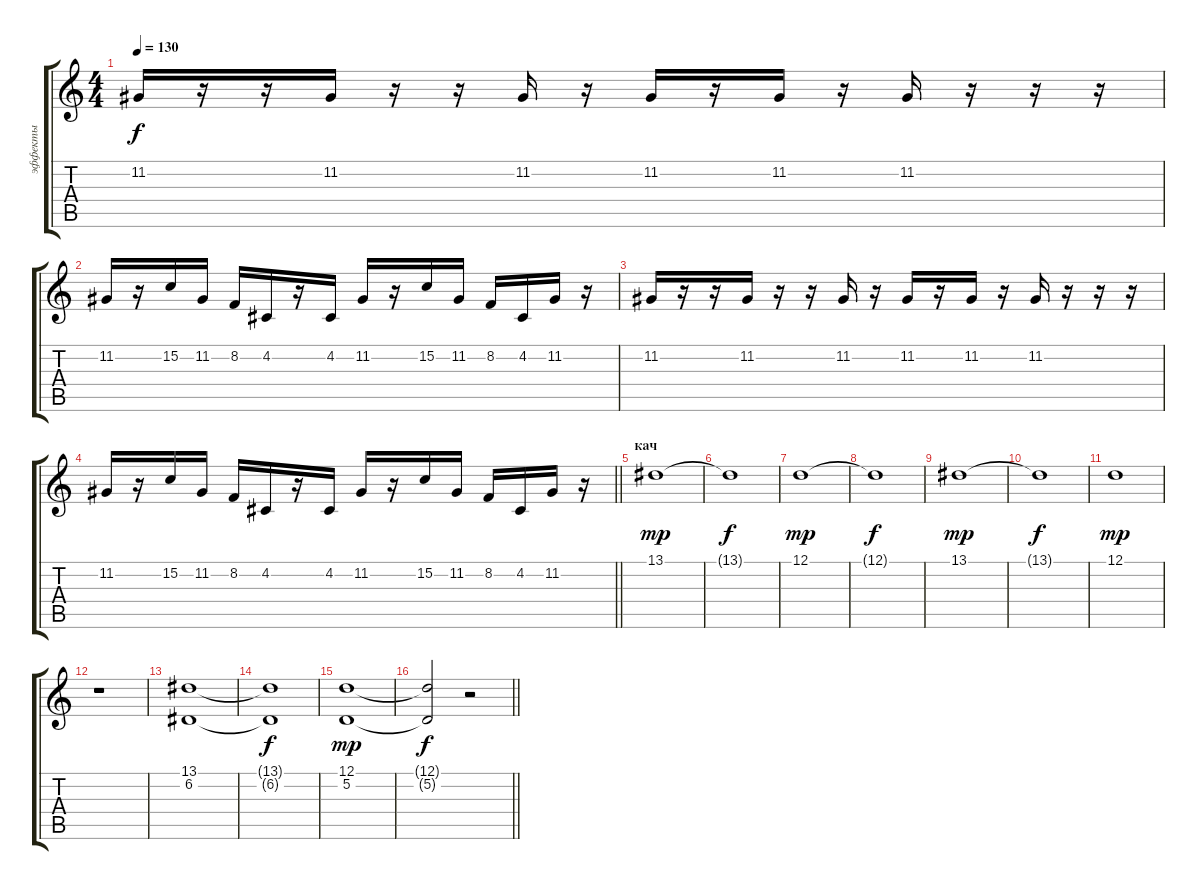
\track ("эффекты" "эффекты") {instrument voiceoohs}
\staff {score tabs}
\tuning (D4 A3 F3 C3 G2 C2) {hide}
\ts (4 4)
\tempo 130
\clef g2
\ks c
11.2.16{dy f} r.16 r.16 11.2.16 r.16 r.16 11.2.16 r.16 11.2.16 r.16 11.2.16 r.16 11.2.16 r.16 r.16 r.16 |
11.2.16 r.16 15.2.16 11.2.16 8.2.16 4.2.16 r.16 4.2.16 11.2.16 r.16 15.2.16 11.2.16 8.2.16 4.2.16 11.2.16 r.16 |
11.2.16 r.16 r.16 11.2.16 r.16 r.16 11.2.16 r.16 11.2.16 r.16 11.2.16 r.16 11.2.16 r.16 r.16 r.16 |
\barLineRight lightlight
11.2.16 r.16 15.2.16 11.2.16 8.2.16 4.2.16 r.16 4.2.16 11.2.16 r.16 15.2.16 11.2.16 8.2.16 4.2.16 11.2.16 r.16 |
\section ("" "кач")
13.1.1{dy mp instrument choiraahs} |
13.1{t}.1{dy f} |
12.1.1{dy mp} |
12.1{t}.1{dy f} |
13.1.1{dy mp instrument choiraahs} |
13.1{t}.1{dy f} |
12.1.1{dy mp} |
r.1 |
(13.1 6.2).1{instrument choiraahs} |
(13.1{t} 6.2{t}).1{dy f} |
(12.1 5.2).1{dy mp} |
\barLineRight lightlight
(12.1{t} 5.2{t}).2{dy f} r.2
